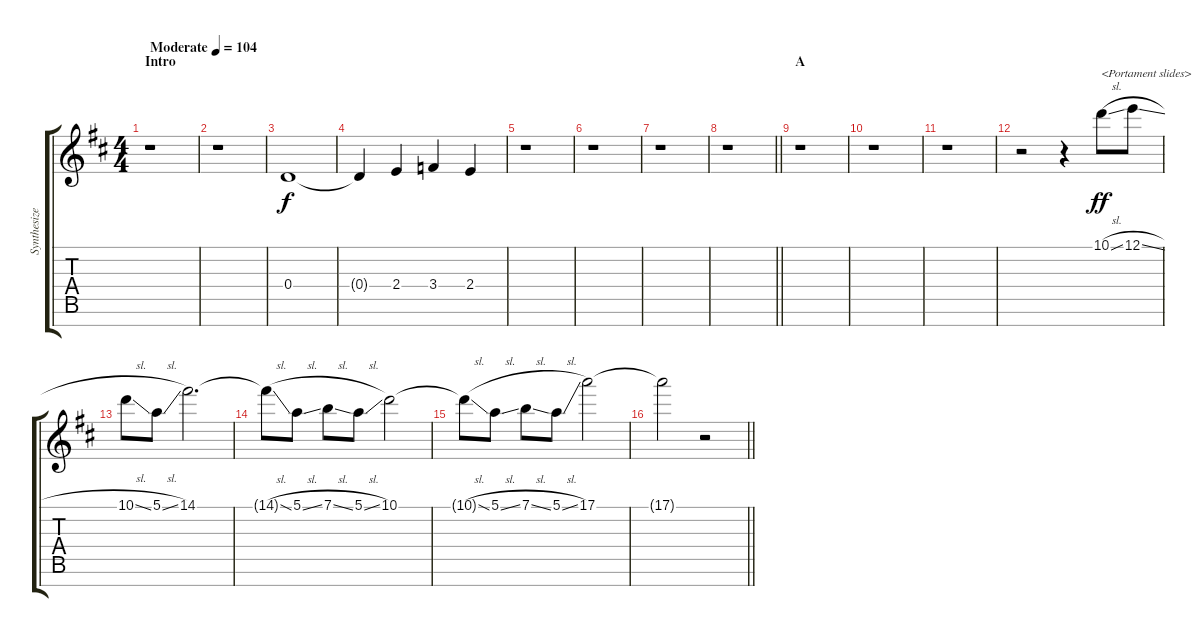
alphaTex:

\track ("Synthesizer I" "Synthesize") {instrument lead2sawtooth}
\staff {score tabs}
\tuning (E5 B4 G4 D4 A3 E3 B2) {hide}
\ts (4 4)
\section ("" "Intro")
\tempo (104 "Moderate")
\clef g2
\ks d
r.1{dy f instrument lead2sawtooth} |
r.1 |
0.4.1 |
0.4{t}.4 2.4.4 3.4.4 2.4.4 |
r.1 |
r.1 |
r.1 |
\barLineRight lightlight
r.1 |
\section ("" "A")
r.1 |
r.1 |
r.1 |
r.2 r.4 10.1{sl}.8{txt "<Portament slides>" dy ff} 12.1{sl}.8 |
10.1{sl}.8 5.1{sl}.8 14.1.2{d} |
14.1{sl t}.8 5.1{sl}.8 7.1{sl}.8 5.1{sl}.8 10.1.2 |
10.1{sl t}.8 5.1{sl}.8 7.1{sl}.8 5.1{sl}.8 17.1.2 |
\barLineRight lightlight
17.1{t}.2 r.2
